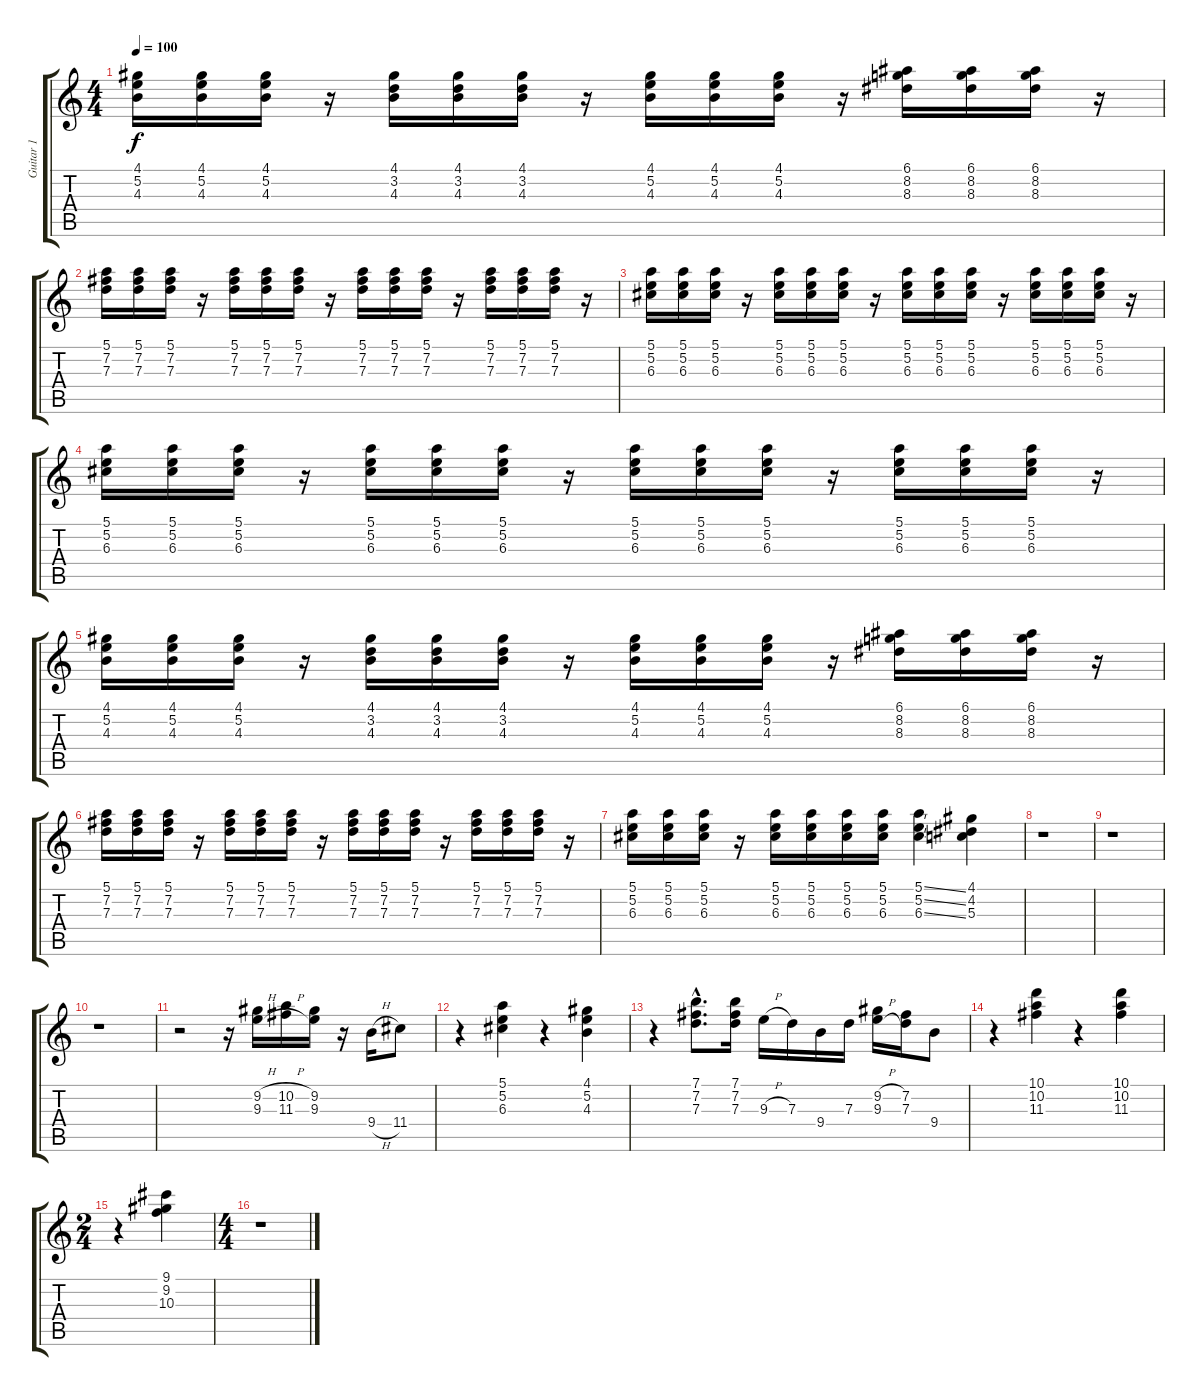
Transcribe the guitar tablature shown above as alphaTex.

\track ("Guitar 1" "Guitar 1") {instrument overdrivenguitar}
\staff {score tabs}
\tuning (E4 B3 G3 D3 A2 E2) {hide}
\ts (4 4)
\tempo 100
\clef g2
\ks c
(4.1 5.2 4.3).16{dy f} (4.1 5.2 4.3).16 (4.1 5.2 4.3).16 r.16 (4.1 3.2 4.3).16 (4.1 3.2 4.3).16 (4.1 3.2 4.3).16 r.16 (4.1 5.2 4.3).16 (4.1 5.2 4.3).16 (4.1 5.2 4.3).16 r.16 (6.1 8.2 8.3).16 (6.1 8.2 8.3).16 (6.1 8.2 8.3).16 r.16 |
(5.1 7.2 7.3).16 (5.1 7.2 7.3).16 (5.1 7.2 7.3).16 r.16 (5.1 7.2 7.3).16 (5.1 7.2 7.3).16 (5.1 7.2 7.3).16 r.16 (5.1 7.2 7.3).16 (5.1 7.2 7.3).16 (5.1 7.2 7.3).16 r.16 (5.1 7.2 7.3).16 (5.1 7.2 7.3).16 (5.1 7.2 7.3).16 r.16 |
(5.1 5.2 6.3).16 (5.1 5.2 6.3).16 (5.1 5.2 6.3).16 r.16 (5.1 5.2 6.3).16 (5.1 5.2 6.3).16 (5.1 5.2 6.3).16 r.16 (5.1 5.2 6.3).16 (5.1 5.2 6.3).16 (5.1 5.2 6.3).16 r.16 (5.1 5.2 6.3).16 (5.1 5.2 6.3).16 (5.1 5.2 6.3).16 r.16 |
(5.1 5.2 6.3).16 (5.1 5.2 6.3).16 (5.1 5.2 6.3).16 r.16 (5.1 5.2 6.3).16 (5.1 5.2 6.3).16 (5.1 5.2 6.3).16 r.16 (5.1 5.2 6.3).16 (5.1 5.2 6.3).16 (5.1 5.2 6.3).16 r.16 (5.1 5.2 6.3).16 (5.1 5.2 6.3).16 (5.1 5.2 6.3).16 r.16 |
(4.1 5.2 4.3).16 (4.1 5.2 4.3).16 (4.1 5.2 4.3).16 r.16 (4.1 3.2 4.3).16 (4.1 3.2 4.3).16 (4.1 3.2 4.3).16 r.16 (4.1 5.2 4.3).16 (4.1 5.2 4.3).16 (4.1 5.2 4.3).16 r.16 (6.1 8.2 8.3).16 (6.1 8.2 8.3).16 (6.1 8.2 8.3).16 r.16 |
(5.1 7.2 7.3).16 (5.1 7.2 7.3).16 (5.1 7.2 7.3).16 r.16 (5.1 7.2 7.3).16 (5.1 7.2 7.3).16 (5.1 7.2 7.3).16 r.16 (5.1 7.2 7.3).16 (5.1 7.2 7.3).16 (5.1 7.2 7.3).16 r.16 (5.1 7.2 7.3).16 (5.1 7.2 7.3).16 (5.1 7.2 7.3).16 r.16 |
(5.1 5.2 6.3).16 (5.1 5.2 6.3).16 (5.1 5.2 6.3).16 r.16 (5.1 5.2 6.3).16 (5.1 5.2 6.3).16 (5.1 5.2 6.3).16 (5.1 5.2 6.3).16 (5.1{ss} 5.2{ss} 6.3{ss}).4 (4.1 4.2 5.3).4 |
r.1 |
r.1 |
r.1 |
r.2 r.16 (9.2{h} 9.3{h}).16 (10.2{h} 11.3{h}).16 (9.2 9.3).16 r.16 9.4{h}.16 11.4.8 |
r.4 (5.1 5.2 6.3).4 r.4 (4.1 5.2 4.3).4 |
r.4 (7.1{hac} 7.2{hac} 7.3{hac}).8{d} (7.1 7.2 7.3).16 9.3{h}.16 7.3.16 9.4.16 7.3.16 (9.2{h} 9.3{h}).16 (7.2 7.3).16 9.4.8 |
r.4 (10.1 10.2 11.3).4 r.4 (10.1 10.2 11.3).4 |
\ts (2 4)
r.4 (9.1 9.2 10.3).4 |
\ts (4 4)
r.1
